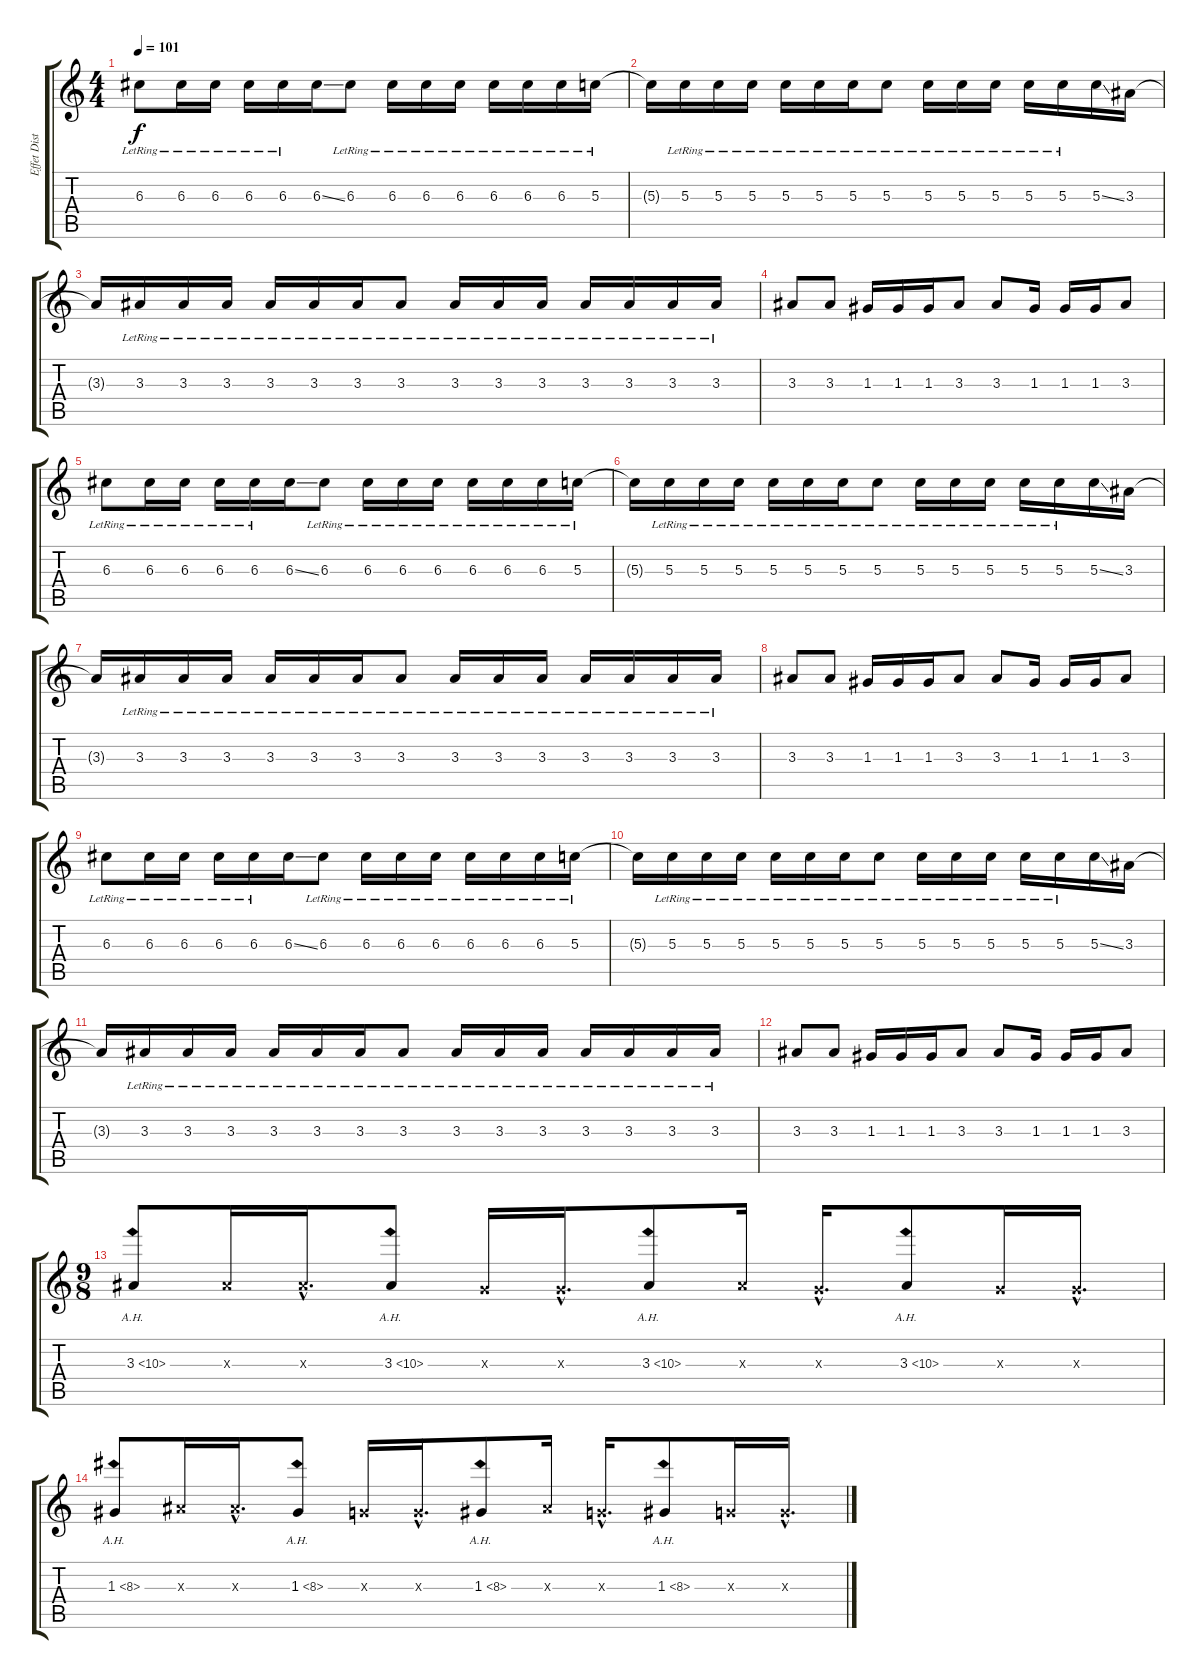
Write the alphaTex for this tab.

\track ("Effet Disto." "Effet Dist") {instrument overdrivenguitar}
\staff {score tabs}
\tuning (E4 B3 G3 D3 A2 E2) {hide}
\ts (4 4)
\tempo 101
\clef g2
\ks c
6.3{lr}.8{dy f} 6.3{lr}.16 6.3{lr}.16 6.3{lr}.16 6.3{lr}.16 6.3{ss}.16 6.3{lr}.8 6.3{lr}.16 6.3{lr}.16 6.3{lr}.16 6.3{lr}.16 6.3{lr}.16 6.3{lr}.16 5.3{lr}.16 |
5.3{t}.16 5.3{lr}.16 5.3{lr}.16 5.3{lr}.16 5.3{lr}.16 5.3{lr}.16 5.3{lr}.16 5.3{lr}.8 5.3{lr}.16 5.3{lr}.16 5.3{lr}.16 5.3{lr}.16 5.3{lr}.16 5.3{ss}.16 3.3.16 |
3.3{t}.16 3.3{lr}.16 3.3{lr}.16 3.3{lr}.16 3.3{lr}.16 3.3{lr}.16 3.3{lr}.16 3.3{lr}.8 3.3{lr}.16 3.3{lr}.16 3.3{lr}.16 3.3{lr}.16 3.3{lr}.16 3.3{lr}.16 3.3{lr}.16 |
3.3.8 3.3.8 1.3.16 1.3.16 1.3.16 3.3.8 3.3.8 1.3.16 1.3.16 1.3.16 3.3.8 |
6.3{lr}.8 6.3{lr}.16 6.3{lr}.16 6.3{lr}.16 6.3{lr}.16 6.3{ss}.16 6.3{lr}.8 6.3{lr}.16 6.3{lr}.16 6.3{lr}.16 6.3{lr}.16 6.3{lr}.16 6.3{lr}.16 5.3{lr}.16 |
5.3{t}.16 5.3{lr}.16 5.3{lr}.16 5.3{lr}.16 5.3{lr}.16 5.3{lr}.16 5.3{lr}.16 5.3{lr}.8 5.3{lr}.16 5.3{lr}.16 5.3{lr}.16 5.3{lr}.16 5.3{lr}.16 5.3{ss}.16 3.3.16 |
3.3{t}.16 3.3{lr}.16 3.3{lr}.16 3.3{lr}.16 3.3{lr}.16 3.3{lr}.16 3.3{lr}.16 3.3{lr}.8 3.3{lr}.16 3.3{lr}.16 3.3{lr}.16 3.3{lr}.16 3.3{lr}.16 3.3{lr}.16 3.3{lr}.16 |
3.3.8 3.3.8 1.3.16 1.3.16 1.3.16 3.3.8 3.3.8 1.3.16 1.3.16 1.3.16 3.3.8 |
6.3{lr}.8 6.3{lr}.16 6.3{lr}.16 6.3{lr}.16 6.3{lr}.16 6.3{ss}.16 6.3{lr}.8 6.3{lr}.16 6.3{lr}.16 6.3{lr}.16 6.3{lr}.16 6.3{lr}.16 6.3{lr}.16 5.3{lr}.16 |
5.3{t}.16 5.3{lr}.16 5.3{lr}.16 5.3{lr}.16 5.3{lr}.16 5.3{lr}.16 5.3{lr}.16 5.3{lr}.8 5.3{lr}.16 5.3{lr}.16 5.3{lr}.16 5.3{lr}.16 5.3{lr}.16 5.3{ss}.16 3.3.16 |
3.3{t}.16 3.3{lr}.16 3.3{lr}.16 3.3{lr}.16 3.3{lr}.16 3.3{lr}.16 3.3{lr}.16 3.3{lr}.8 3.3{lr}.16 3.3{lr}.16 3.3{lr}.16 3.3{lr}.16 3.3{lr}.16 3.3{lr}.16 3.3{lr}.16 |
3.3.8 3.3.8 1.3.16 1.3.16 1.3.16 3.3.8 3.3.8 1.3.16 1.3.16 1.3.16 3.3.8 |
\ts (9 8)
3.3{ah 7}.8 3.3{x}.16 3.3{hac x}.16{d} 3.3{ah 7}.8 0.3{x}.16 0.3{hac x}.16{d} 3.3{ah 7}.8 3.3{x}.16 0.3{hac x}.16{d} 3.3{ah 7}.8 0.3{x}.16 0.3{hac x}.16{d} |
1.3{ah 7}.8 3.3{x}.16 3.3{hac x}.16{d} 1.3{ah 7}.8 0.3{x}.16 0.3{hac x}.16{d} 1.3{ah 7}.8 3.3{x}.16 0.3{hac x}.16{d} 1.3{ah 7}.8 0.3{x}.16 0.3{hac x}.16{d}
